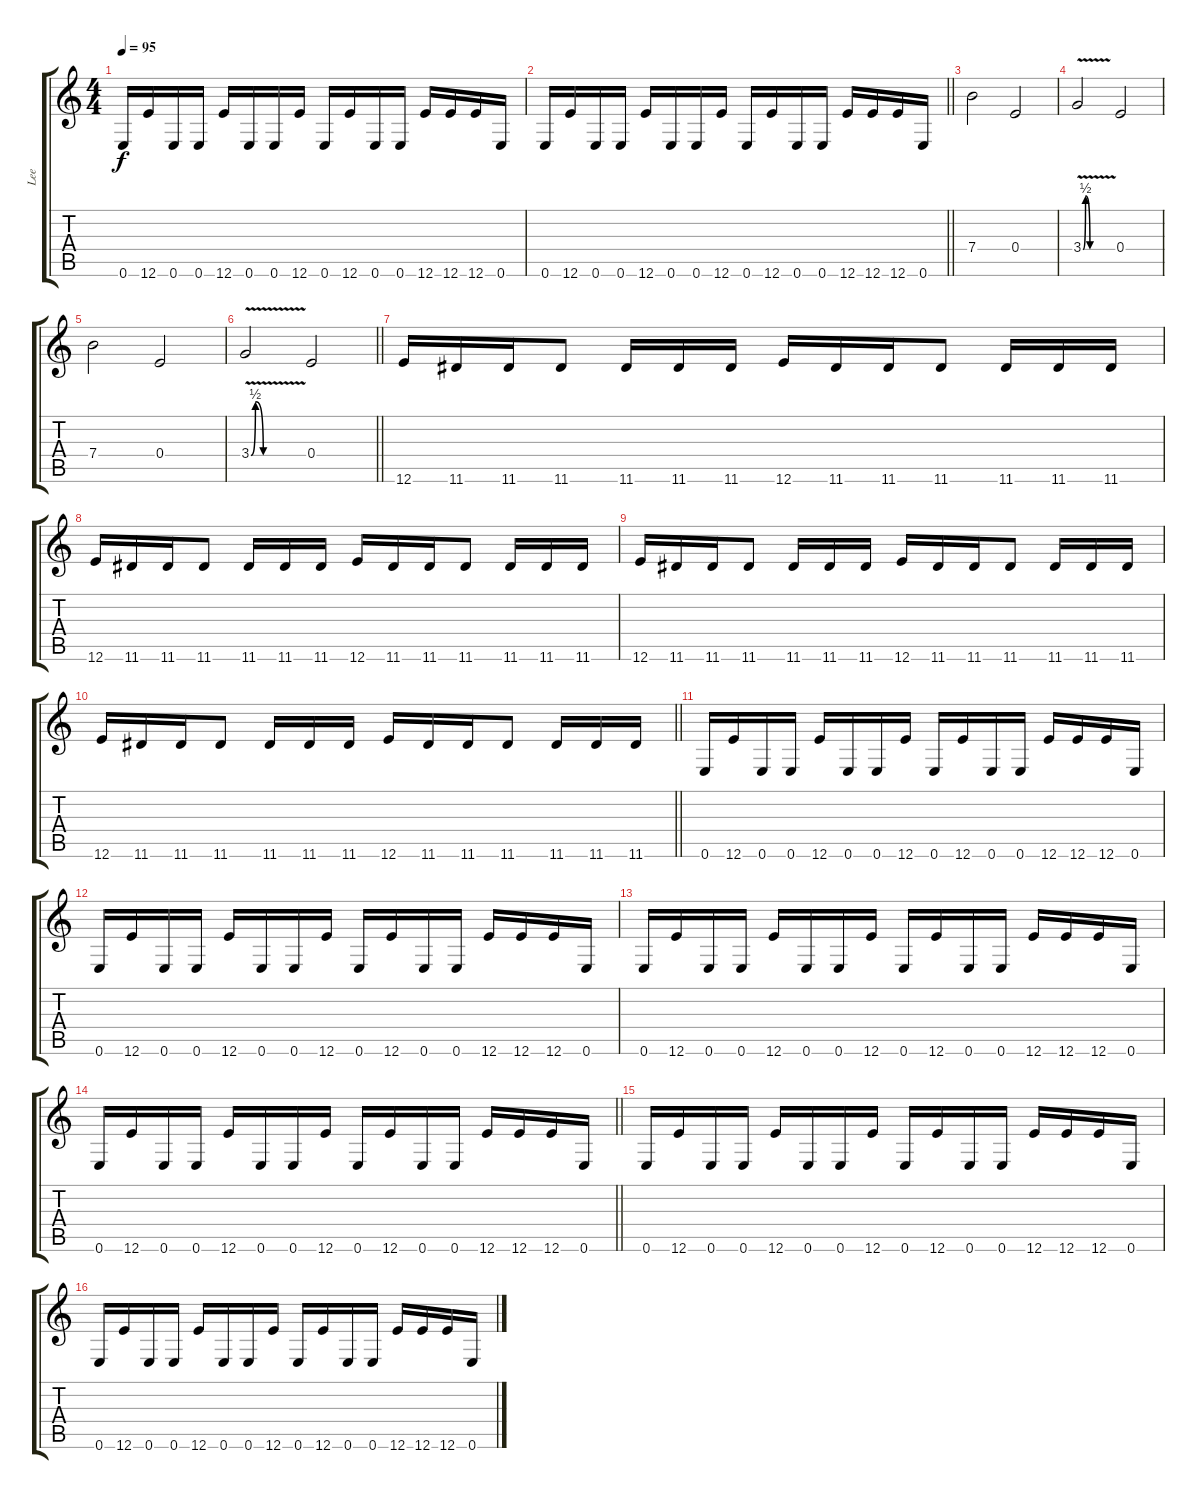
\track ("Lee" "Lee") {instrument overdrivenguitar}
\staff {score tabs}
\tuning (Gb4 Gb3 E3 E3 E3 E2) {hide}
\ts (4 4)
\tempo 95
\clef g2
\ks c
0.6.16{dy f} 12.6.16 0.6.16 0.6.16 12.6.16 0.6.16 0.6.16 12.6.16 0.6.16 12.6.16 0.6.16 0.6.16 12.6.16 12.6.16 12.6.16 0.6.16 |
\barLineRight lightlight
0.6.16 12.6.16 0.6.16 0.6.16 12.6.16 0.6.16 0.6.16 12.6.16 0.6.16 12.6.16 0.6.16 0.6.16 12.6.16 12.6.16 12.6.16 0.6.16 |
7.4.2 0.4.2 |
3.4{be (custom 0 0 5 2 14 0 60 0) v}.2 0.4.2 |
7.4.2 0.4.2 |
\barLineRight lightlight
3.4{be (custom 0 0 5 2 14 0 60 0) v}.2 0.4.2 |
12.6.16 11.6.16 11.6.16 11.6.8 11.6.16 11.6.16 11.6.16 12.6.16 11.6.16 11.6.16 11.6.8 11.6.16 11.6.16 11.6.16 |
12.6.16 11.6.16 11.6.16 11.6.8 11.6.16 11.6.16 11.6.16 12.6.16 11.6.16 11.6.16 11.6.8 11.6.16 11.6.16 11.6.16 |
12.6.16 11.6.16 11.6.16 11.6.8 11.6.16 11.6.16 11.6.16 12.6.16 11.6.16 11.6.16 11.6.8 11.6.16 11.6.16 11.6.16 |
\barLineRight lightlight
12.6.16 11.6.16 11.6.16 11.6.8 11.6.16 11.6.16 11.6.16 12.6.16 11.6.16 11.6.16 11.6.8 11.6.16 11.6.16 11.6.16 |
0.6.16 12.6.16 0.6.16 0.6.16 12.6.16 0.6.16 0.6.16 12.6.16 0.6.16 12.6.16 0.6.16 0.6.16 12.6.16 12.6.16 12.6.16 0.6.16 |
0.6.16 12.6.16 0.6.16 0.6.16 12.6.16 0.6.16 0.6.16 12.6.16 0.6.16 12.6.16 0.6.16 0.6.16 12.6.16 12.6.16 12.6.16 0.6.16 |
0.6.16 12.6.16 0.6.16 0.6.16 12.6.16 0.6.16 0.6.16 12.6.16 0.6.16 12.6.16 0.6.16 0.6.16 12.6.16 12.6.16 12.6.16 0.6.16 |
\barLineRight lightlight
0.6.16 12.6.16 0.6.16 0.6.16 12.6.16 0.6.16 0.6.16 12.6.16 0.6.16 12.6.16 0.6.16 0.6.16 12.6.16 12.6.16 12.6.16 0.6.16 |
0.6.16 12.6.16 0.6.16 0.6.16 12.6.16 0.6.16 0.6.16 12.6.16 0.6.16 12.6.16 0.6.16 0.6.16 12.6.16 12.6.16 12.6.16 0.6.16 |
0.6.16 12.6.16 0.6.16 0.6.16 12.6.16 0.6.16 0.6.16 12.6.16 0.6.16 12.6.16 0.6.16 0.6.16 12.6.16 12.6.16 12.6.16 0.6.16
